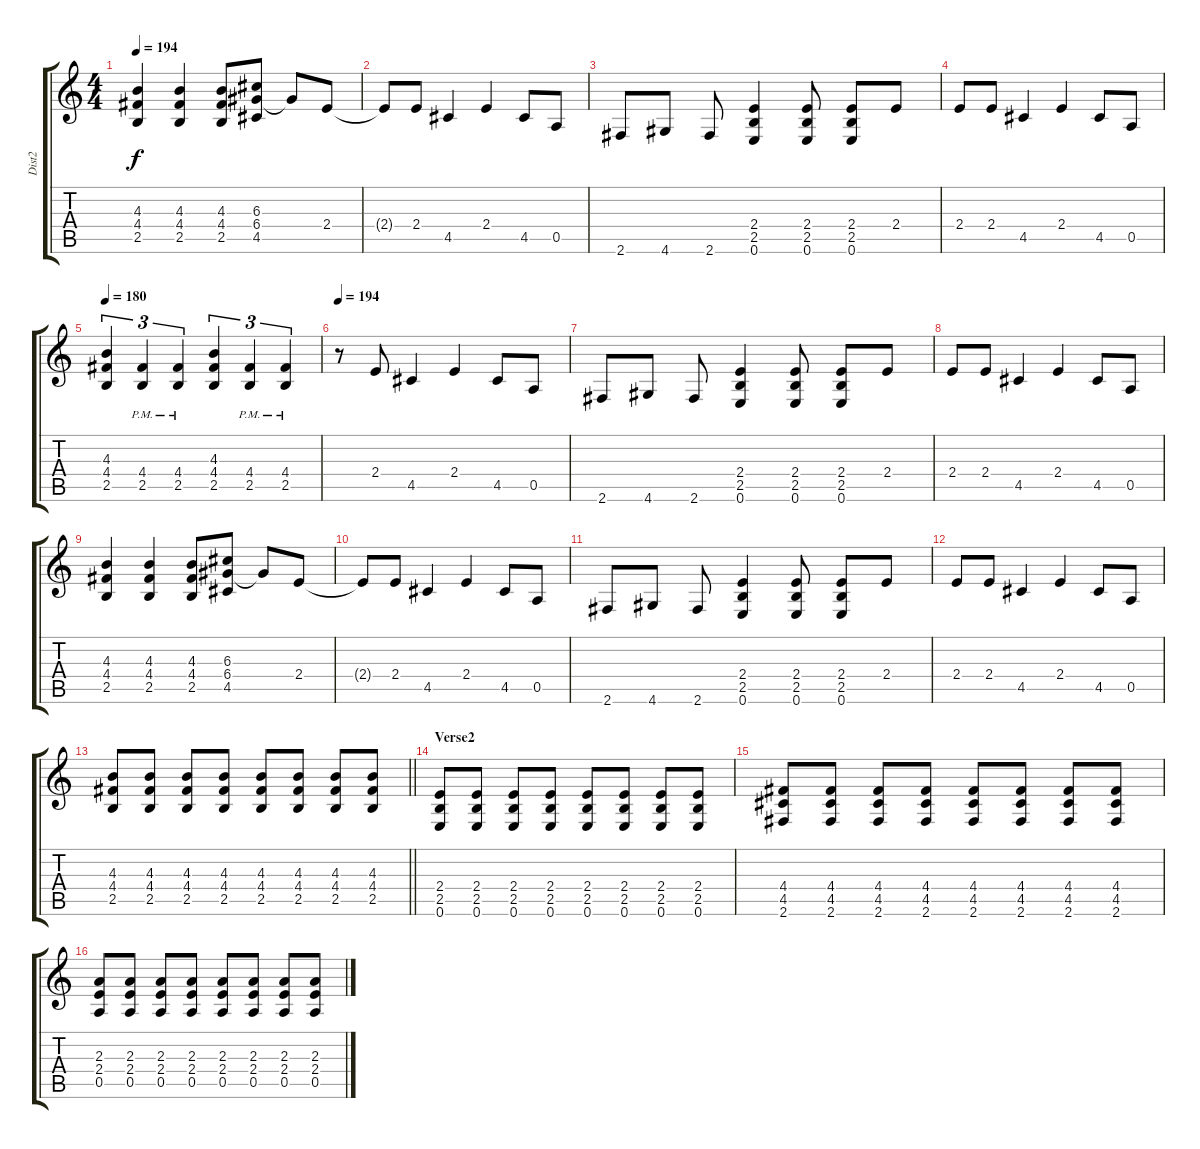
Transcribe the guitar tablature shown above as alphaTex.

\track ("Dist2" "Dist2") {solo instrument overdrivenguitar}
\staff {score tabs}
\tuning (E4 B3 G3 D3 A2 E2) {hide}
\ts (4 4)
\tempo 194
\clef g2
\ks c
(4.3 4.4 2.5).4{dy f} (4.3 4.4 2.5).4 (4.3 4.4 2.5).8 (6.3 6.4 4.5).8 6.4{t}.8 2.4.8 |
2.4{t}.8 2.4.8 4.5.4 2.4.4 4.5.8 0.5.8 |
2.6.8 4.6.8 2.6.8 (2.4 2.5 0.6).4 (2.4 2.5 0.6).8 (2.4 2.5 0.6).8 2.4.8 |
2.4.8 2.4.8 4.5.4 2.4.4 4.5.8 0.5.8 |
\tempo 180
(4.3 4.4 2.5).4{tu (3 2)} (4.4{pm} 2.5{pm}).4{tu (3 2)} (4.4{pm} 2.5{pm}).4{tu (3 2)} (4.3 4.4 2.5).4{tu (3 2)} (4.4{pm} 2.5{pm}).4{tu (3 2)} (4.4{pm} 2.5{pm}).4{tu (3 2)} |
\tempo 194
r.8 2.4.8 4.5.4 2.4.4 4.5.8 0.5.8 |
2.6.8 4.6.8 2.6.8 (2.4 2.5 0.6).4 (2.4 2.5 0.6).8 (2.4 2.5 0.6).8 2.4.8 |
2.4.8 2.4.8 4.5.4 2.4.4 4.5.8 0.5.8 |
(4.3 4.4 2.5).4 (4.3 4.4 2.5).4 (4.3 4.4 2.5).8 (6.3 6.4 4.5).8 6.4{t}.8 2.4.8 |
2.4{t}.8 2.4.8 4.5.4 2.4.4 4.5.8 0.5.8 |
2.6.8 4.6.8 2.6.8 (2.4 2.5 0.6).4 (2.4 2.5 0.6).8 (2.4 2.5 0.6).8 2.4.8 |
2.4.8 2.4.8 4.5.4 2.4.4 4.5.8 0.5.8 |
\barLineRight lightlight
(4.3 4.4 2.5).8 (4.3 4.4 2.5).8 (4.3 4.4 2.5).8 (4.3 4.4 2.5).8 (4.3 4.4 2.5).8 (4.3 4.4 2.5).8 (4.3 4.4 2.5).8 (4.3 4.4 2.5).8 |
\section ("" "Verse2")
(2.4 2.5 0.6).8 (2.4 2.5 0.6).8 (2.4 2.5 0.6).8 (2.4 2.5 0.6).8 (2.4 2.5 0.6).8 (2.4 2.5 0.6).8 (2.4 2.5 0.6).8 (2.4 2.5 0.6).8 |
(4.4 4.5 2.6).8 (4.4 4.5 2.6).8 (4.4 4.5 2.6).8 (4.4 4.5 2.6).8 (4.4 4.5 2.6).8 (4.4 4.5 2.6).8 (4.4 4.5 2.6).8 (4.4 4.5 2.6).8 |
(2.3 2.4 0.5).8 (2.3 2.4 0.5).8 (2.3 2.4 0.5).8 (2.3 2.4 0.5).8 (2.3 2.4 0.5).8 (2.3 2.4 0.5).8 (2.3 2.4 0.5).8 (2.3 2.4 0.5).8
